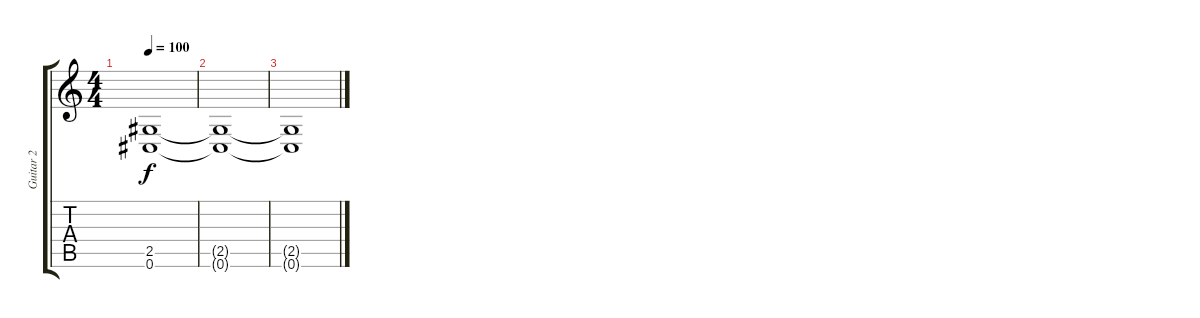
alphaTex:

\track ("Guitar 2" "Guitar 2") {instrument distortionguitar}
\staff {score tabs}
\tuning (Db4 Ab3 E3 B2 Gb2 Db2) {hide}
\ts (4 4)
\tempo 100
\clef g2
\ks c
(2.5 0.6).1{dy f} |
(2.5{t} 0.6{t}).1 |
(2.5{t} 0.6{t}).1
